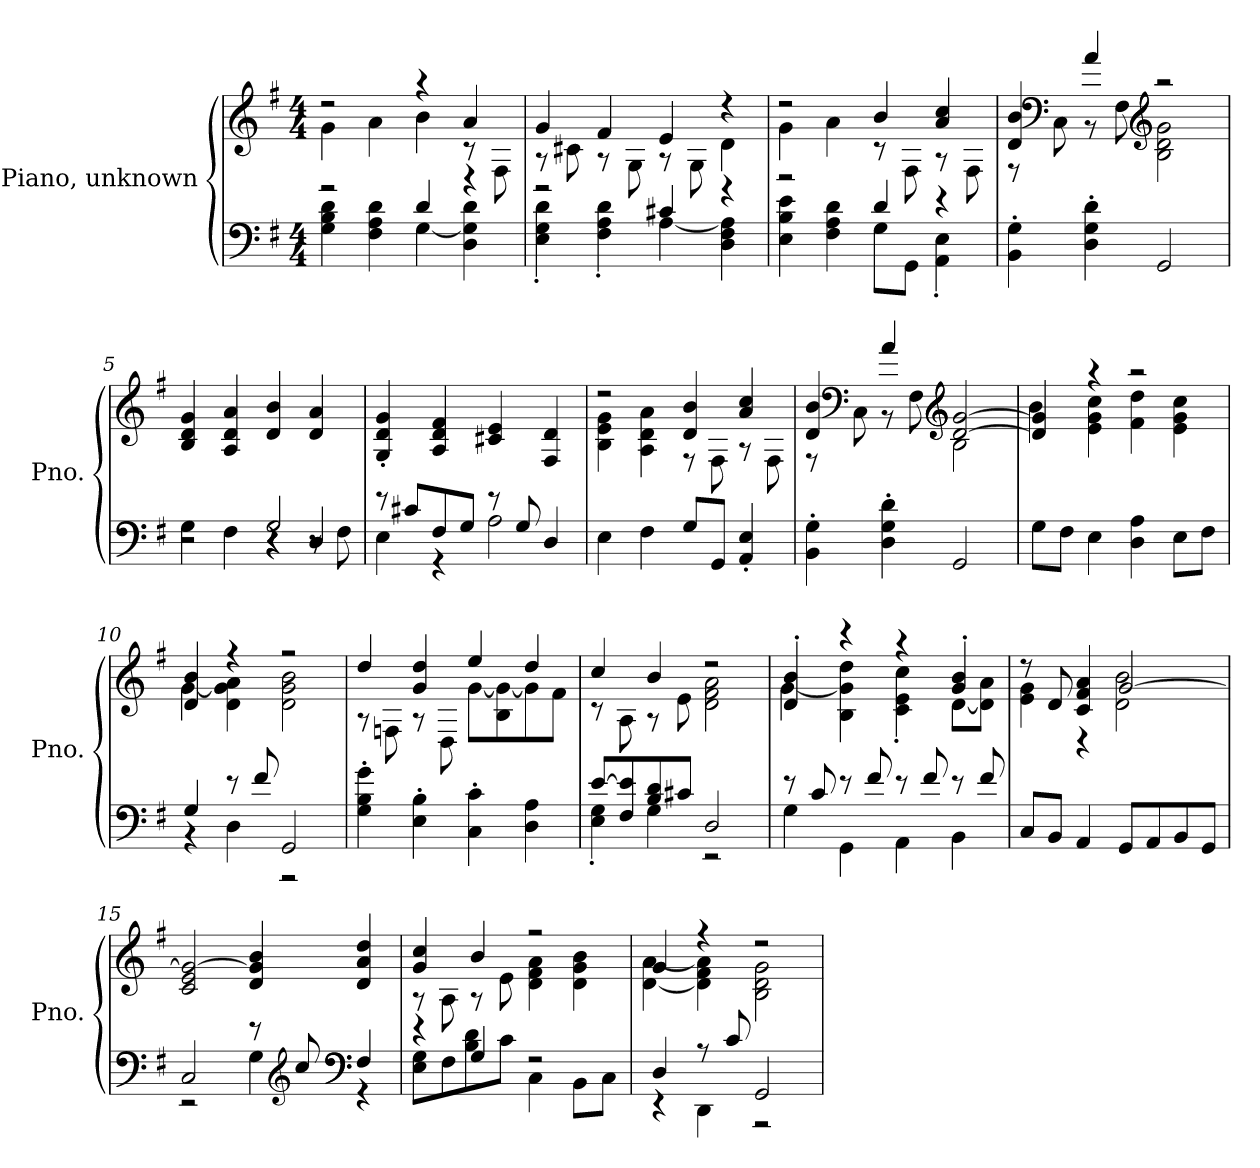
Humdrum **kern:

**kern	**kern
*part1	*part1
*staff2	*staff1
*I"Piano, unknown	*
*I'Pno.	*
*clefF4	*clefG2
*k[f#]	*k[f#]
*M4/4	*M4/4
*MM120	*MM120
=1	=1
*^	*^
2r	4G\ 4B\ 4d\	2r	4g\
.	4F#\ 4A\ 4d\	.	4a\
4d/	[4G\	4r	4b\
4r	4D\ 4G\] 4d\	4a/	8r
.	.	.	8F#\
=2	=2	=2	=2
2r	4E\' 4G\' 4d\'	4g/	8r
.	.	.	8c#X\
.	4F#\' 4A\' 4d\'	4f#/	8r
.	.	.	8G\
4c#X/	[4A\	4e/	8r
.	.	.	8G\
4r	4D\ 4F#\ 4A\]	4r	4d\
=3	=3	=3	=3
2r	4E\ 4B\ 4e\	2r	4g\
.	4F#\ 4A\ 4d\	.	4a\
4d/	8G\L	4b/	8r
.	8GG\J	.	8F#\
4r	4AA\' 4E\'	4a/ 4cc/	8r
.	.	.	8F#\
*v	*v	*	*
=4	=4	=4
4BB\' 4G\'	4d/ 4b/	8r
*	*clefF4	*
.	.	8C\
4D\' 4G\' 4d\'	4a/	8r
.	.	8F#\
*	*clefG2	*
2GG/	2r	2B\ 2d\ 2g\
*	*v	*v
=5	=5
*^	*
*	*^	*
2r	4G\	2r	4B/ 4d/ 4g/
.	4F#\	.	4A/ 4d/ 4a/
2G/	4r	4r	4d/ 4b/
.	8r	4D/	4d/ 4a/
.	8F#\	.	.
*	*v	*v	*
!!LO:LB:g=z
=6	=6	=6
8r	4E\	4G/' 4d/' 4g/'
8c#X/L	.	.
8F#/	4r	4A/ 4d/ 4f#/
8G/J	.	.
8r	2A\	4c#X/ 4e/
8G/	.	.
4D/	.	4F#/ 4d/
*v	*v	*
=7	=7
*	*^
4E\	2r	4B\ 4e\ 4g\
4F#\	.	4A\ 4d\ 4a\
8G/L	4d/ 4b/	8r
8GG/J	.	8F#\
4AA/' 4E/'	4a/ 4cc/	8r
.	.	8F#\
=8	=8	=8
4BB\' 4G\'	4d/ 4b/	8r
*	*clefF4	*
.	.	8C\
4D\' 4G\' 4d\'	4a/	8r
.	.	8F#\
*	*clefG2	*
2GG/	[2d/ [2g/	2B\
=9	=9	=9
8G\L	4d/] 4g/]	4b\
8F#\J	.	.
4E\	4r	4e\ 4g\ 4cc\
4D\ 4A\	2r	4f#\ 4dd\
8E\L	.	4e\ 4g\ 4cc\
8F#\J	.	.
=10	=10	=10
*^	*	*
4G/	4r	4d/ 4b/	[4g\
8r	4D\	4r	4d\ 4g\] 4a\
8f#/	.	.	.
2GG/	2r	2r	2d\ 2g\ 2b\
*v	*v	*	*
!!LO:LB:g=z	!!
=11	=11	=11
4G\' 4B\' 4g\'	4dd/	8r
.	.	8Fn\
4E\' 4B\'	4g/ 4dd/	8r
.	.	8D\
4C\' 4c\'	4ee/	[8g\L
.	.	8B\ 8g\_
4D\ 4A\	4dd/	8g\]
.	.	8f#\J
=12	=12	=12
*^	*	*
[8e/L	4E\' 4G\'	4cc/	8r
8F#/ 8e/]	.	.	8A\
8B/ 8d/	4G\	4b/	8r
8c#X/J	.	.	8e\
2D/	2r	2r	2d\ 2f#\ 2a\
=13	=13	=13	=13
8r	4G\	4d/' 4b/'	[4g\
8c/	.	.	.
8r	4GG\	4r	4B\ 4g\] 4dd\
8f#/	.	.	.
8r	4AA\	4r	4c\' 4e\' 4cc\'
8f#/	.	.	.
8r	4BB\	4g/' 4b/'	[8d\L
8f#/	.	.	8d\] 8a\J
*v	*v	*	*
=14	=14	=14
8C/L	8r	4e\ 4g\
8BB/J	8d/	.
4AA/	4c/ 4f#/ 4a/	4r
8GG/L	[2g/	2d\ 2b\
8AA/	.	.
8BB/	.	.
8GG/J	.	.
*	*v	*v
!!LO:LB:g=z
=15	=15
*^	*
2C/	2r	2c/ 2e/ 2g/_
8r	4G\	4d/ 4g/] 4b/
*clefG2	*	*
8cc/	.	.
*clefF4	*	*
4F#/	4r	4d/ 4a/ 4dd/
=16	=16	=16
*	*	*^
4r	8E\ 8G\L	4g/ 4cc/	8r
.	8F#\	.	8A\
4G/	8B\ 8d\	4b/	8r
.	8c\J	.	8e\
2r	4C\	2r	4d\ 4f#\ 4a\
.	8BB\L	.	4d\ 4g\ 4b\
.	8C\J	.	.
=17	=17	=17	=17
4D/	4r	4g/	[4d\ [4a\
8r	4DD\	4r	4d\] 4f#\ 4a\]
8c/	.	.	.
2GG/	2r	2r	2B\ 2d\ 2g\
*v	*v	*	*
*	*v	*v
=	=
*-	*-
